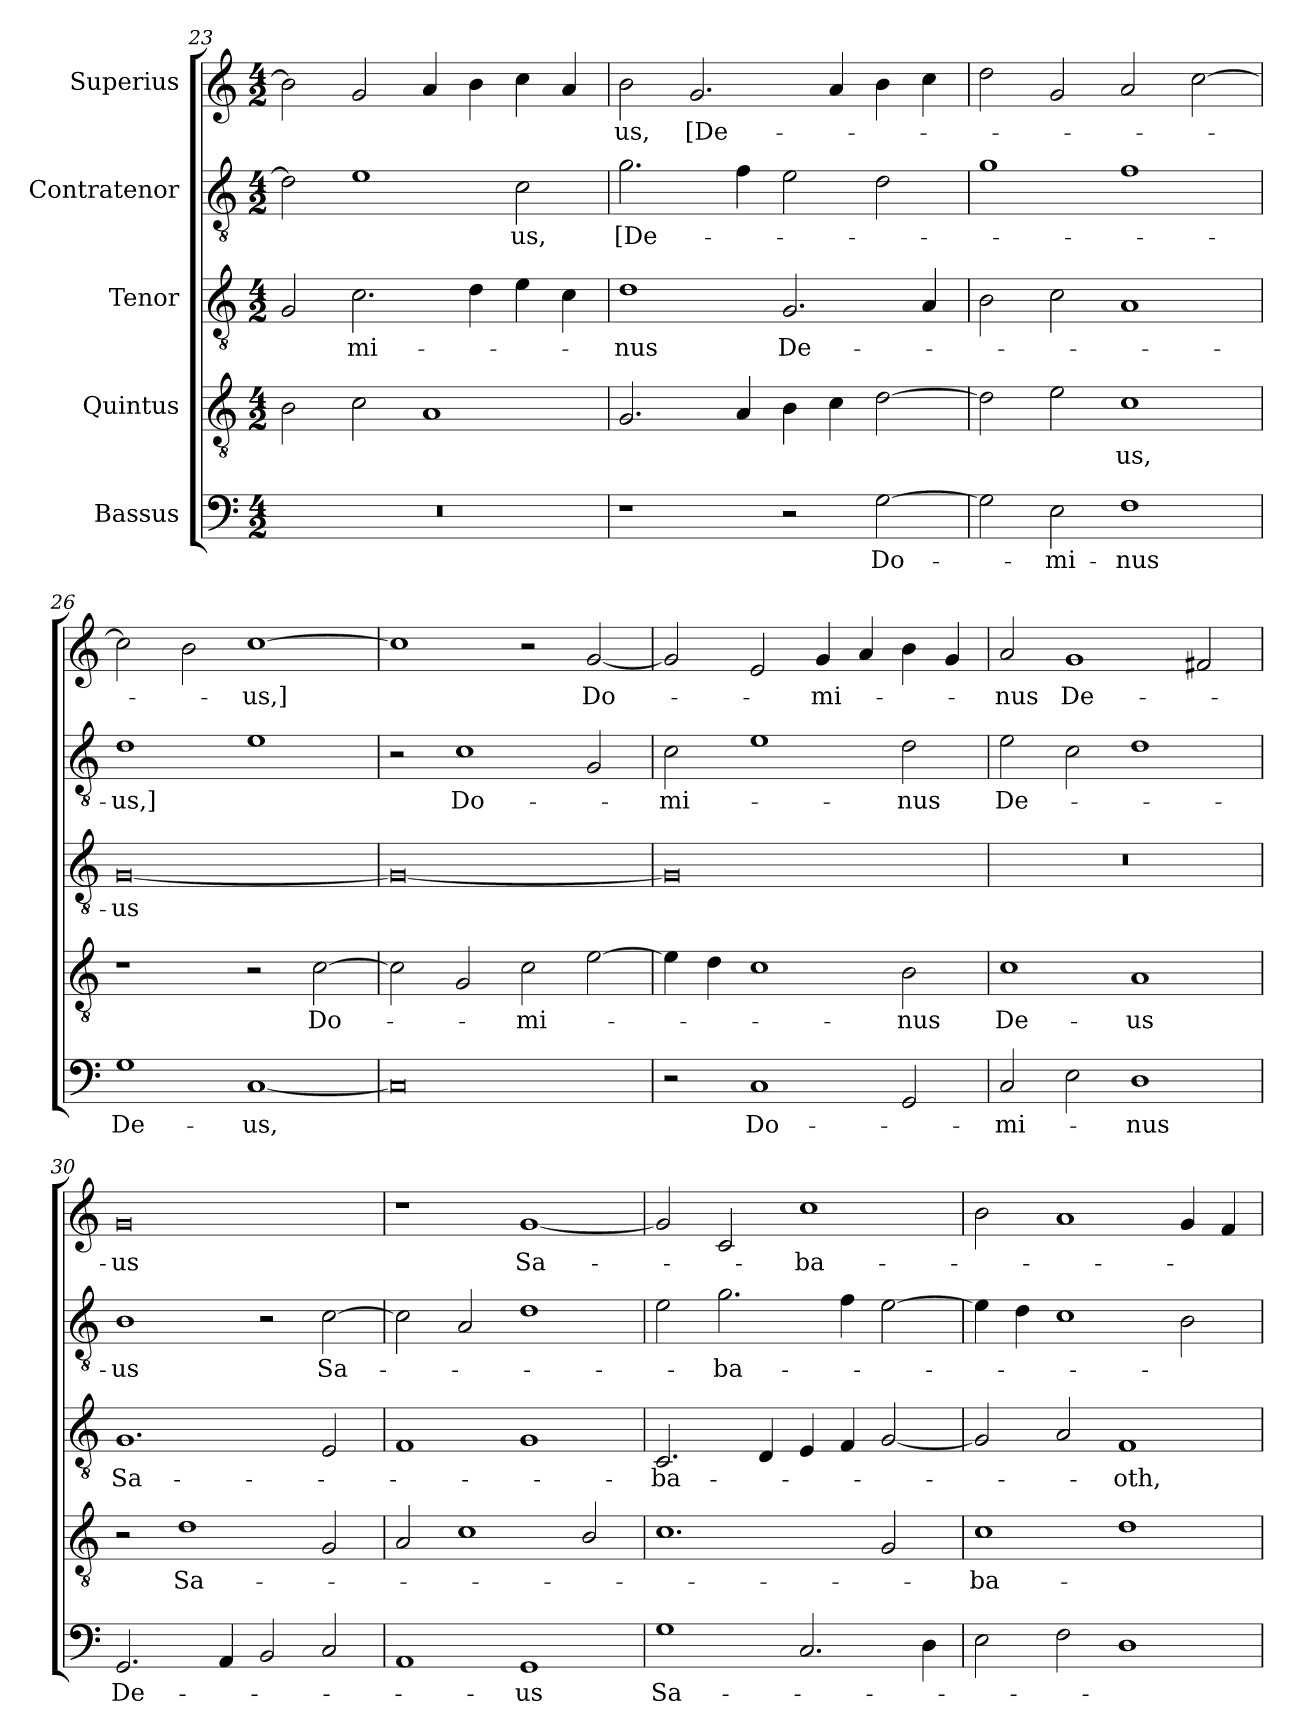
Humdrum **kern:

**kern	**text	**kern	**text	**kern	**text	**kern	**text	**kern	**text
*part5	*part5	*part4	*part4	*part3	*part3	*part2	*part2	*part1	*part1
*staff5	*staff5	*staff4	*staff4	*staff3	*staff3	*staff2	*staff2	*staff1	*staff1
*I"Bassus	*	*I"Quintus	*	*I"Tenor	*	*I"Contratenor	*	*I"Superius	*
*clefF4	*	*clefGv2	*	*clefGv2	*	*clefGv2	*	*clefG2	*
*k[]	*	*k[]	*	*k[]	*	*k[]	*	*k[]	*
*M4/2	*	*M4/2	*	*M4/2	*	*M4/2	*	*M4/2	*
=23	=23	=23	=23	=23	=23	=23	=23	=23	=23
0r	.	2B\	.	2G/	.	2d\]	.	2b\]	.
.	.	2c\	.	2.c\	-mi-	1e/	.	2g/	.
.	.	1A/	.	.	.	.	.	4a/	.
.	.	.	.	4d\	.	.	.	4b\	.
.	.	.	.	4e\	.	2c\	-us,	4cc\	.
.	.	.	.	4c\	.	.	.	4a/	.
=24	=24	=24	=24	=24	=24	=24	=24	=24	=24
1r	.	2.G/	.	1d/	-nus	2.g\	[De-	2b\	-us,
.	.	.	.	.	.	.	.	2.g/	[De-
.	.	4A/	.	.	.	4f\	.	.	.
2r	.	4B\	.	2.G/	De-	2e\	.	.	.
.	.	4c\	.	.	.	.	.	4a/	.
[2G\	Do-	[2d\	.	.	.	2d\	.	4b\	.
.	.	.	.	4A/	.	.	.	4cc\	.
=25	=25	=25	=25	=25	=25	=25	=25	=25	=25
2G\]	.	2d\]	.	2B\	.	1g/	.	2dd\	.
2E\	-mi-	2e\	.	2c\	.	.	.	2g/	.
1F\	-nus	1c/	-us,	1A/	.	1f/	.	2a/	.
.	.	.	.	.	.	.	.	[2cc\	.
=26	=26	=26	=26	=26	=26	=26	=26	=26	=26
1G\	De-	1r	.	[0G/	-us	1d/	-us,]	2cc\]	.
.	.	.	.	.	.	.	.	2b\	.
[1C/	-us,	2r	.	.	.	1e/	.	[1cc\	-us,]
.	.	[2c\	Do-	.	.	.	.	.	.
=27	=27	=27	=27	=27	=27	=27	=27	=27	=27
0C/]	.	2c\]	.	0G/_	.	2r	.	1cc\]	.
.	.	2G/	.	.	.	1c\	Do-	.	.
.	.	2c\	-mi-	.	.	.	.	2r	.
.	.	[2e\	.	.	.	2G/	.	[2g/	Do-
=28	=28	=28	=28	=28	=28	=28	=28	=28	=28
2r	.	4e\]	.	0G/]	.	2c\	-mi-	2g/]	.
.	.	4d\	.	.	.	.	.	.	.
1C/	Do-	1c/	.	.	.	1e/	.	2e/	.
.	.	.	.	.	.	.	.	4g/	-mi-
.	.	.	.	.	.	.	.	4a/	.
2GG/	.	2B\	-nus	.	.	2d\	-nus	4b\	.
.	.	.	.	.	.	.	.	4g/	.
=29	=29	=29	=29	=29	=29	=29	=29	=29	=29
2C/	-mi-	1c\	De-	0r	.	2e\	De-	2a/	-nus
2E\	.	.	.	.	.	2c\	.	1g/	De-
1D\	-nus	1A/	-us	.	.	1d/	.	.	.
.	.	.	.	.	.	.	.	2f#X/	.
=30	=30	=30	=30	=30	=30	=30	=30	=30	=30
2.GG/	De-	2r	.	1.G/	Sa-	1B/	-us	0g/	-us
.	.	1d\	Sa-	.	.	.	.	.	.
4AA/	.	.	.	.	.	.	.	.	.
2BB/	.	.	.	.	.	2r	.	.	.
2C/	.	2G/	.	2E/	.	[2c\	Sa-	.	.
=31	=31	=31	=31	=31	=31	=31	=31	=31	=31
1AA/	.	2A/	.	1F/	.	2c\]	.	1r	.
.	.	1c\	.	.	.	2A/	.	.	.
1GG/	-us	.	.	1G/	.	1d/	.	[1g/	Sa-
.	.	2B/	.	.	.	.	.	.	.
=32	=32	=32	=32	=32	=32	=32	=32	=32	=32
1G\	Sa-	1.c\	.	2.C/	-ba-	2e\	.	2g/]	.
.	.	.	.	.	.	2.g\	-ba-	2c/	.
.	.	.	.	4D/	.	.	.	.	.
2.C/	.	.	.	4E/	.	.	.	1cc\	-ba-
.	.	.	.	4F/	.	4f\	.	.	.
.	.	2G/	.	[2G/	.	[2e\	.	.	.
4D\	.	.	.	.	.	.	.	.	.
=33	=33	=33	=33	=33	=33	=33	=33	=33	=33
2E\	.	1c\	-ba-	2G/]	.	4e\]	.	2b\	.
.	.	.	.	.	.	4d\	.	.	.
2F\	.	.	.	2A/	.	1c/	.	1a/	.
1D\	.	1d\	.	1F/	-oth,	.	.	.	.
.	.	.	.	.	.	2B\	.	4g/	.
.	.	.	.	.	.	.	.	4f/	.
=	=	=	=	=	=	=	=	=	=
*-	*-	*-	*-	*-	*-	*-	*-	*-	*-
